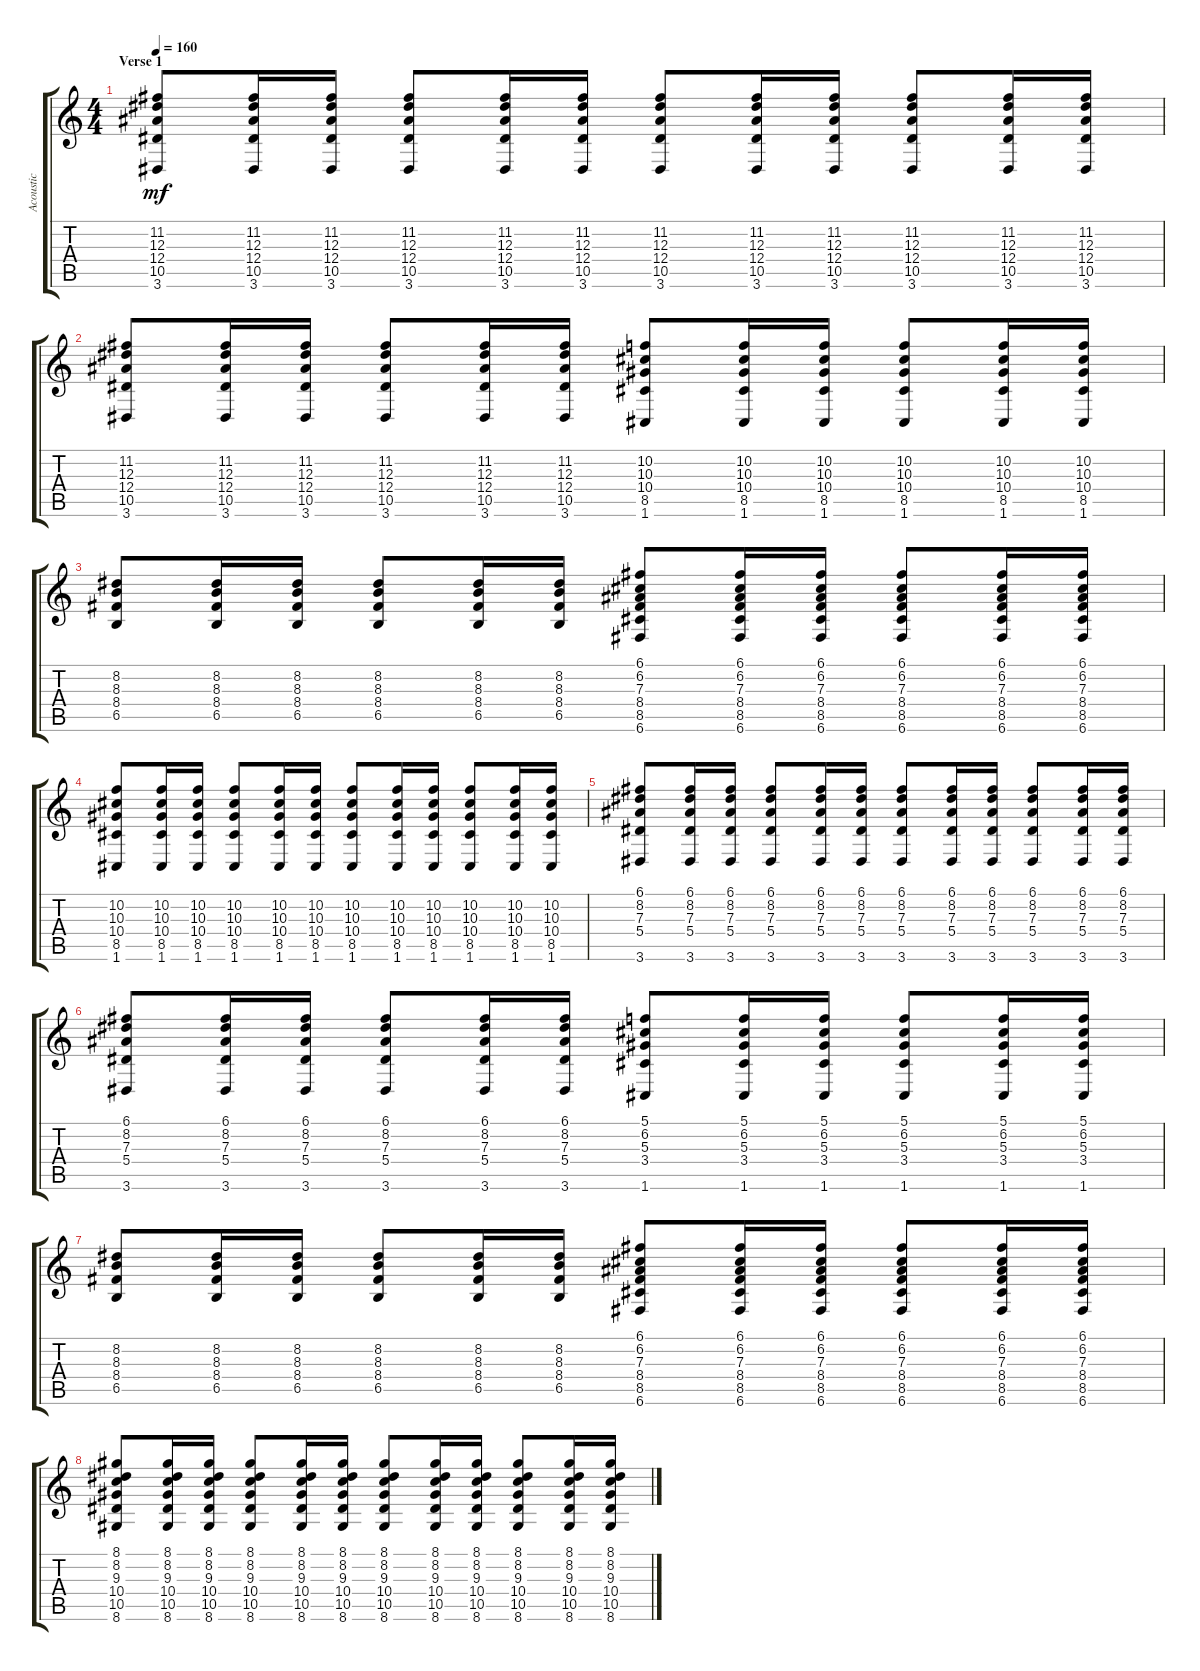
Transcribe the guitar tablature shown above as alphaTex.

\track ("Acoustic" "Acoustic") {instrument acousticguitarsteel}
\staff {score tabs}
\tuning (C4 G3 Eb3 Bb2 F2 C2) {hide}
\ts (4 4)
\section ("" "Verse 1")
\tempo 160
\clef g2
\ks c
(11.2 12.3 12.4 10.5 3.6).8{dy mf} (11.2 12.3 12.4 10.5 3.6).16 (11.2 12.3 12.4 10.5 3.6).16 (11.2 12.3 12.4 10.5 3.6).8 (11.2 12.3 12.4 10.5 3.6).16 (11.2 12.3 12.4 10.5 3.6).16 (11.2 12.3 12.4 10.5 3.6).8 (11.2 12.3 12.4 10.5 3.6).16 (11.2 12.3 12.4 10.5 3.6).16 (11.2 12.3 12.4 10.5 3.6).8 (11.2 12.3 12.4 10.5 3.6).16 (11.2 12.3 12.4 10.5 3.6).16 |
(11.2 12.3 12.4 10.5 3.6).8 (11.2 12.3 12.4 10.5 3.6).16 (11.2 12.3 12.4 10.5 3.6).16 (11.2 12.3 12.4 10.5 3.6).8 (11.2 12.3 12.4 10.5 3.6).16 (11.2 12.3 12.4 10.5 3.6).16 (10.2 10.3 10.4 8.5 1.6).8 (10.2 10.3 10.4 8.5 1.6).16 (10.2 10.3 10.4 8.5 1.6).16 (10.2 10.3 10.4 8.5 1.6).8 (10.2 10.3 10.4 8.5 1.6).16 (10.2 10.3 10.4 8.5 1.6).16 |
(8.2 8.3 8.4 6.5).8 (8.2 8.3 8.4 6.5).16 (8.2 8.3 8.4 6.5).16 (8.2 8.3 8.4 6.5).8 (8.2 8.3 8.4 6.5).16 (8.2 8.3 8.4 6.5).16 (6.1 6.2 7.3 8.4 8.5 6.6).8 (6.1 6.2 7.3 8.4 8.5 6.6).16 (6.1 6.2 7.3 8.4 8.5 6.6).16 (6.1 6.2 7.3 8.4 8.5 6.6).8 (6.1 6.2 7.3 8.4 8.5 6.6).16 (6.1 6.2 7.3 8.4 8.5 6.6).16 |
(10.2 10.3 10.4 8.5 1.6).8 (10.2 10.3 10.4 8.5 1.6).16 (10.2 10.3 10.4 8.5 1.6).16 (10.2 10.3 10.4 8.5 1.6).8 (10.2 10.3 10.4 8.5 1.6).16 (10.2 10.3 10.4 8.5 1.6).16 (10.2 10.3 10.4 8.5 1.6).8 (10.2 10.3 10.4 8.5 1.6).16 (10.2 10.3 10.4 8.5 1.6).16 (10.2 10.3 10.4 8.5 1.6).8 (10.2 10.3 10.4 8.5 1.6).16 (10.2 10.3 10.4 8.5 1.6).16 |
(6.1 8.2 7.3 5.4 3.6).8 (6.1 8.2 7.3 5.4 3.6).16 (6.1 8.2 7.3 5.4 3.6).16 (6.1 8.2 7.3 5.4 3.6).8 (6.1 8.2 7.3 5.4 3.6).16 (6.1 8.2 7.3 5.4 3.6).16 (6.1 8.2 7.3 5.4 3.6).8 (6.1 8.2 7.3 5.4 3.6).16 (6.1 8.2 7.3 5.4 3.6).16 (6.1 8.2 7.3 5.4 3.6).8 (6.1 8.2 7.3 5.4 3.6).16 (6.1 8.2 7.3 5.4 3.6).16 |
(6.1 8.2 7.3 5.4 3.6).8 (6.1 8.2 7.3 5.4 3.6).16 (6.1 8.2 7.3 5.4 3.6).16 (6.1 8.2 7.3 5.4 3.6).8 (6.1 8.2 7.3 5.4 3.6).16 (6.1 8.2 7.3 5.4 3.6).16 (5.1 6.2 5.3 3.4 1.6).8 (5.1 6.2 5.3 3.4 1.6).16 (5.1 6.2 5.3 3.4 1.6).16 (5.1 6.2 5.3 3.4 1.6).8 (5.1 6.2 5.3 3.4 1.6).16 (5.1 6.2 5.3 3.4 1.6).16 |
(8.2 8.3 8.4 6.5).8 (8.2 8.3 8.4 6.5).16 (8.2 8.3 8.4 6.5).16 (8.2 8.3 8.4 6.5).8 (8.2 8.3 8.4 6.5).16 (8.2 8.3 8.4 6.5).16 (6.1 6.2 7.3 8.4 8.5 6.6).8 (6.1 6.2 7.3 8.4 8.5 6.6).16 (6.1 6.2 7.3 8.4 8.5 6.6).16 (6.1 6.2 7.3 8.4 8.5 6.6).8 (6.1 6.2 7.3 8.4 8.5 6.6).16 (6.1 6.2 7.3 8.4 8.5 6.6).16 |
(8.1 8.2 9.3 10.4 10.5 8.6).8 (8.1 8.2 9.3 10.4 10.5 8.6).16 (8.1 8.2 9.3 10.4 10.5 8.6).16 (8.1 8.2 9.3 10.4 10.5 8.6).8 (8.1 8.2 9.3 10.4 10.5 8.6).16 (8.1 8.2 9.3 10.4 10.5 8.6).16 (8.1 8.2 9.3 10.4 10.5 8.6).8 (8.1 8.2 9.3 10.4 10.5 8.6).16 (8.1 8.2 9.3 10.4 10.5 8.6).16 (8.1 8.2 9.3 10.4 10.5 8.6).8 (8.1 8.2 9.3 10.4 10.5 8.6).16 (8.1 8.2 9.3 10.4 10.5 8.6).16
